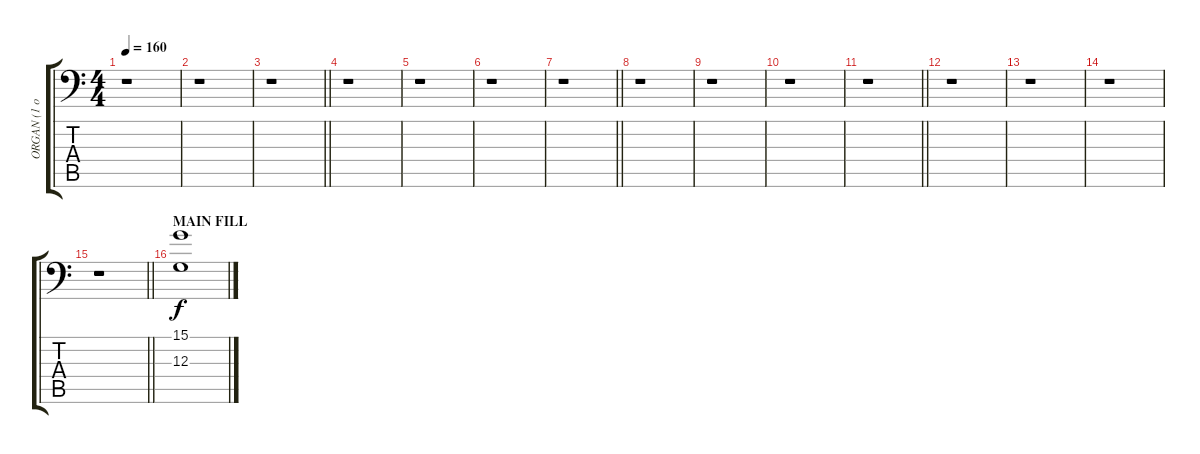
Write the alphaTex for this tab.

\track ("ORGAN (1 octave lower)" "ORGAN (1 o") {instrument rockorgan}
\staff {score tabs}
\tuning (E3 B2 G2 D2 G1 E1) {hide}
\ts (4 4)
\tempo 160
\clef f4
\ks c
r.1{dy f} |
r.1 |
\barLineRight lightlight
r.1 |
r.1 |
r.1 |
r.1 |
\barLineRight lightlight
r.1 |
r.1 |
r.1 |
r.1 |
\barLineRight lightlight
r.1 |
r.1 |
r.1 |
r.1 |
\barLineRight lightlight
r.1 |
\section ("" "MAIN FILL")
(15.1 12.3).1
